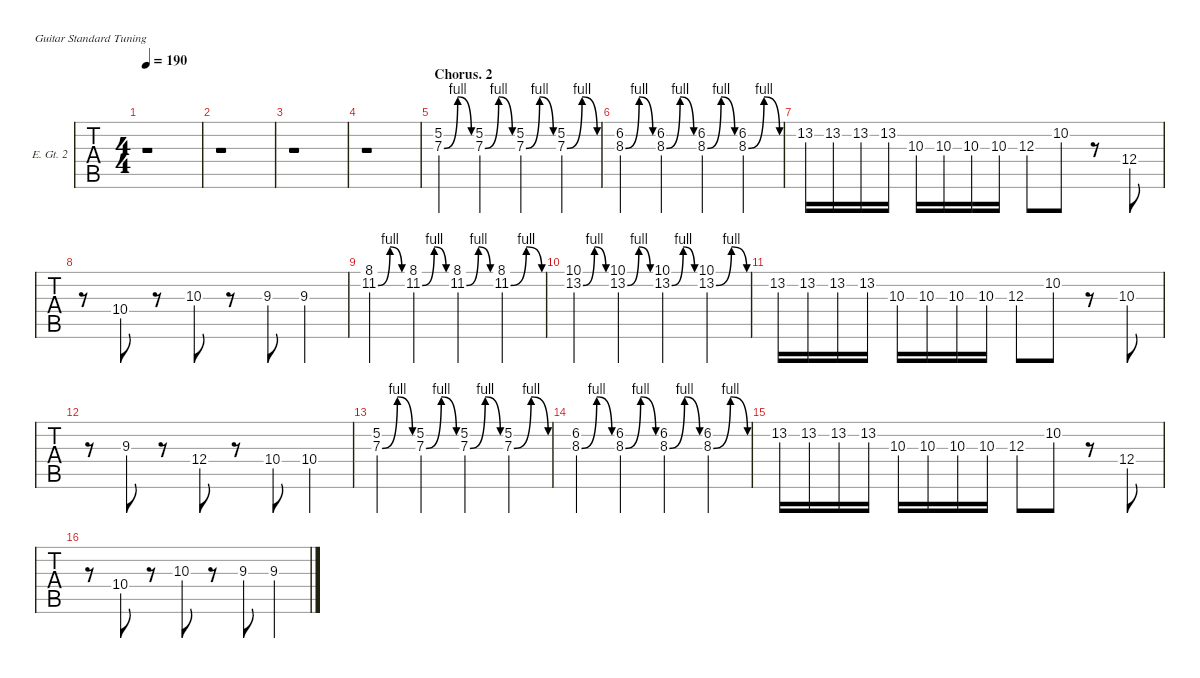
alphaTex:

\defaultSystemsLayout 4
\hideDynamics
\bracketExtendMode nobrackets
\firstSystemTrackNameOrientation horizontal
\track ("Ele. Guitar 2.1" "E. Gt. 2") {defaultSystemsLayout 4 instrument distortionguitar}
\staff {tabs}
\tuning (E4 B3 G3 D3 A2 E2)
\ts (4 4)
\tempo 190
\clef g2
\scale
0.285132
\ks dminor
r.1{dy f} |
\scale
0.23829 r.1 |
\scale
0.238289 r.1 |
\scale
0.238289 r.1 |
\section ("" "Chorus. 2")
\scale
0.285132 (5.2{acc forcenatural} 7.3{be (bendrelease 0 0 7.199999999999999 4 25.2 4 33 0) acc forcenatural}).4 (5.2{acc forcenatural} 7.3{be (bendrelease 0 0 7.199999999999999 4 25.2 4 33 0) acc forcenatural}).4 (5.2{acc forcenatural} 7.3{be (bendrelease 0 0 7.199999999999999 4 25.2 4 33 0) acc forcenatural}).4 (5.2{acc forcenatural} 7.3{be (bendrelease 0 0 7.199999999999999 4 25.2 4 33 0) acc forcenatural}).4 |
\scale
0.23829 (6.2{acc forcenatural} 8.3{be (bendrelease 0 0 8.4 4 24 4 30.599999999999998 0) acc b}).4 (6.2{acc forcenatural} 8.3{be (bendrelease 0 0 8.4 4 24 4 30.599999999999998 0) acc b}).4 (6.2{acc forcenatural} 8.3{be (bendrelease 0 0 8.4 4 24 4 30.599999999999998 0) acc b}).4 (6.2{acc forcenatural} 8.3{be (bendrelease 0 0 8.4 4 24 4 30.599999999999998 0) acc b}).4 |
\scale
0.238289 13.2{acc forcenatural}.16 13.2{acc forcenatural}.16 13.2{acc forcenatural}.16 13.2{acc forcenatural}.16{beam split} 10.3{acc forcenatural}.16 10.3{acc forcenatural}.16 10.3{acc forcenatural}.16 10.3{acc forcenatural}.16 12.3{acc forcenatural}.8 10.2{acc forcenatural}.8 r.8 12.4{acc forcenatural}.8 |
\scale
0.238289 r.8 10.4{acc forcenatural}.8 r.8 10.3{acc forcenatural}.8 r.8 9.3{acc forcenatural}.8 9.3{acc forcenatural}.4 |
\scale
0.285132 (8.1{acc forcenatural} 11.2{be (bendrelease 0 0 8.4 4 25.2 4 34.8 0) acc b}).4 (8.1{acc forcenatural} 11.2{be (bendrelease 0 0 8.4 4 25.2 4 34.8 0) acc b}).4 (8.1{acc forcenatural} 11.2{be (bendrelease 0 0 8.4 4 25.2 4 34.8 0) acc b}).4 (8.1{acc forcenatural} 11.2{be (bendrelease 0 0 8.4 4 25.2 4 34.8 0) acc b}).4 |
\scale
0.238289 (10.1{acc forcenatural} 13.2{be (bendrelease 0 0 9.6 4 25.8 4 34.8 0) acc forcenatural}).4 (10.1{acc forcenatural} 13.2{be (bendrelease 0 0 9.6 4 25.8 4 34.8 0) acc forcenatural}).4 (10.1{acc forcenatural} 13.2{be (bendrelease 0 0 9.6 4 25.8 4 34.8 0) acc forcenatural}).4 (10.1{acc forcenatural} 13.2{be (bendrelease 0 0 9.6 4 25.8 4 34.8 0) acc forcenatural}).4 |
\scale
0.23829 13.2{acc forcenatural}.16 13.2{acc forcenatural}.16 13.2{acc forcenatural}.16 13.2{acc forcenatural}.16{beam split} 10.3{acc forcenatural}.16 10.3{acc forcenatural}.16 10.3{acc forcenatural}.16 10.3{acc forcenatural}.16 12.3{acc forcenatural}.8 10.2{acc forcenatural}.8 r.8 10.3{acc forcenatural}.8 |
\scale
0.238289 r.8 9.3{acc forcenatural}.8 r.8 12.4{acc forcenatural}.8 r.8 10.4{acc forcenatural}.8 10.4{acc forcenatural}.4 |
\scale
0.285132 (5.2{acc forcenatural} 7.3{be (bendrelease 0 0 7.199999999999999 4 24.599999999999998 4 30 0) acc forcenatural}).4 (5.2{acc forcenatural} 7.3{be (bendrelease 0 0 7.199999999999999 4 24.599999999999998 4 30 0) acc forcenatural}).4 (5.2{acc forcenatural} 7.3{be (bendrelease 0 0 7.199999999999999 4 24.599999999999998 4 30 0) acc forcenatural}).4 (5.2{acc forcenatural} 7.3{be (bendrelease 0 0 7.199999999999999 4 24.599999999999998 4 30 0) acc forcenatural}).4 |
\scale
0.23829 (6.2{acc forcenatural} 8.3{be (bendrelease 0 0 9.6 4 28.2 4 36.6 0) acc b}).4 (6.2{acc forcenatural} 8.3{be (bendrelease 0 0 9.6 4 28.2 4 36.6 0) acc b}).4 (6.2{acc forcenatural} 8.3{be (bendrelease 0 0 9.6 4 28.2 4 36.6 0) acc b}).4 (6.2{acc forcenatural} 8.3{be (bendrelease 0 0 9.6 4 28.2 4 36.6 0) acc b}).4 |
\scale
0.238289 13.2{acc forcenatural}.16 13.2{acc forcenatural}.16 13.2{acc forcenatural}.16 13.2{acc forcenatural}.16{beam split} 10.3{acc forcenatural}.16 10.3{acc forcenatural}.16 10.3{acc forcenatural}.16 10.3{acc forcenatural}.16 12.3{acc forcenatural}.8 10.2{acc forcenatural}.8 r.8 12.4{acc forcenatural}.8 |
\scale
0.238289 r.8 10.4{acc forcenatural}.8 r.8 10.3{acc forcenatural}.8 r.8 9.3{acc forcenatural}.8 9.3{acc forcenatural}.4
